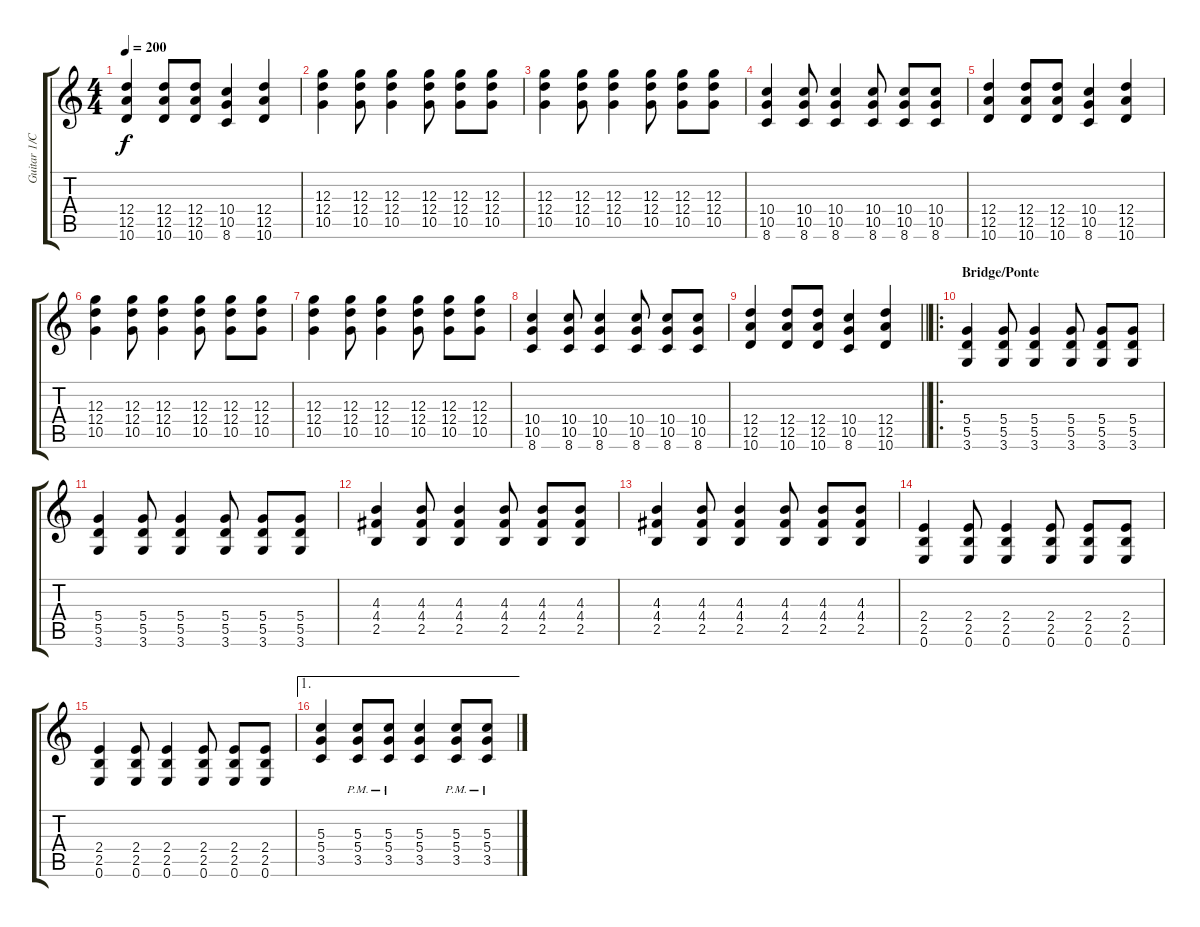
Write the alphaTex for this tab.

\track ("Guitar 1/Chitarra 1" "Guitar 1/C") {instrument overdrivenguitar}
\staff {score tabs}
\tuning (E4 B3 G3 D3 A2 E2) {hide}
\ts (4 4)
\tempo 200
\clef g2
\ks c
(12.4 12.5 10.6).4{dy f} (12.4 12.5 10.6).8 (12.4 12.5 10.6).8 (10.4 10.5 8.6).4 (12.4 12.5 10.6).4 |
(12.3 12.4 10.5).4 (12.3 12.4 10.5).8 (12.3 12.4 10.5).4 (12.3 12.4 10.5).8 (12.3 12.4 10.5).8 (12.3 12.4 10.5).8 |
(12.3 12.4 10.5).4 (12.3 12.4 10.5).8 (12.3 12.4 10.5).4 (12.3 12.4 10.5).8 (12.3 12.4 10.5).8 (12.3 12.4 10.5).8 |
(10.4 10.5 8.6).4 (10.4 10.5 8.6).8 (10.4 10.5 8.6).4 (10.4 10.5 8.6).8 (10.4 10.5 8.6).8 (10.4 10.5 8.6).8 |
(12.4 12.5 10.6).4 (12.4 12.5 10.6).8 (12.4 12.5 10.6).8 (10.4 10.5 8.6).4 (12.4 12.5 10.6).4 |
(12.3 12.4 10.5).4 (12.3 12.4 10.5).8 (12.3 12.4 10.5).4 (12.3 12.4 10.5).8 (12.3 12.4 10.5).8 (12.3 12.4 10.5).8 |
(12.3 12.4 10.5).4 (12.3 12.4 10.5).8 (12.3 12.4 10.5).4 (12.3 12.4 10.5).8 (12.3 12.4 10.5).8 (12.3 12.4 10.5).8 |
(10.4 10.5 8.6).4 (10.4 10.5 8.6).8 (10.4 10.5 8.6).4 (10.4 10.5 8.6).8 (10.4 10.5 8.6).8 (10.4 10.5 8.6).8 |
\barLineRight lightlight
(12.4 12.5 10.6).4 (12.4 12.5 10.6).8 (12.4 12.5 10.6).8 (10.4 10.5 8.6).4 (12.4 12.5 10.6).4 |
\ro
\section ("" "Bridge/Ponte")
(5.4 5.5 3.6).4 (5.4 5.5 3.6).8 (5.4 5.5 3.6).4 (5.4 5.5 3.6).8 (5.4 5.5 3.6).8 (5.4 5.5 3.6).8 |
(5.4 5.5 3.6).4 (5.4 5.5 3.6).8 (5.4 5.5 3.6).4 (5.4 5.5 3.6).8 (5.4 5.5 3.6).8 (5.4 5.5 3.6).8 |
(4.3 4.4 2.5).4 (4.3 4.4 2.5).8 (4.3 4.4 2.5).4 (4.3 4.4 2.5).8 (4.3 4.4 2.5).8 (4.3 4.4 2.5).8 |
(4.3 4.4 2.5).4 (4.3 4.4 2.5).8 (4.3 4.4 2.5).4 (4.3 4.4 2.5).8 (4.3 4.4 2.5).8 (4.3 4.4 2.5).8 |
(2.4 2.5 0.6).4 (2.4 2.5 0.6).8 (2.4 2.5 0.6).4 (2.4 2.5 0.6).8 (2.4 2.5 0.6).8 (2.4 2.5 0.6).8 |
(2.4 2.5 0.6).4 (2.4 2.5 0.6).8 (2.4 2.5 0.6).4 (2.4 2.5 0.6).8 (2.4 2.5 0.6).8 (2.4 2.5 0.6).8 |
\ae 1
(5.3 5.4 3.5).4 (5.3{pm} 5.4{pm} 3.5{pm}).8 (5.3{pm} 5.4{pm} 3.5{pm}).8 (5.3 5.4 3.5).4 (5.3{pm} 5.4{pm} 3.5{pm}).8 (5.3{pm} 5.4{pm} 3.5{pm}).8
